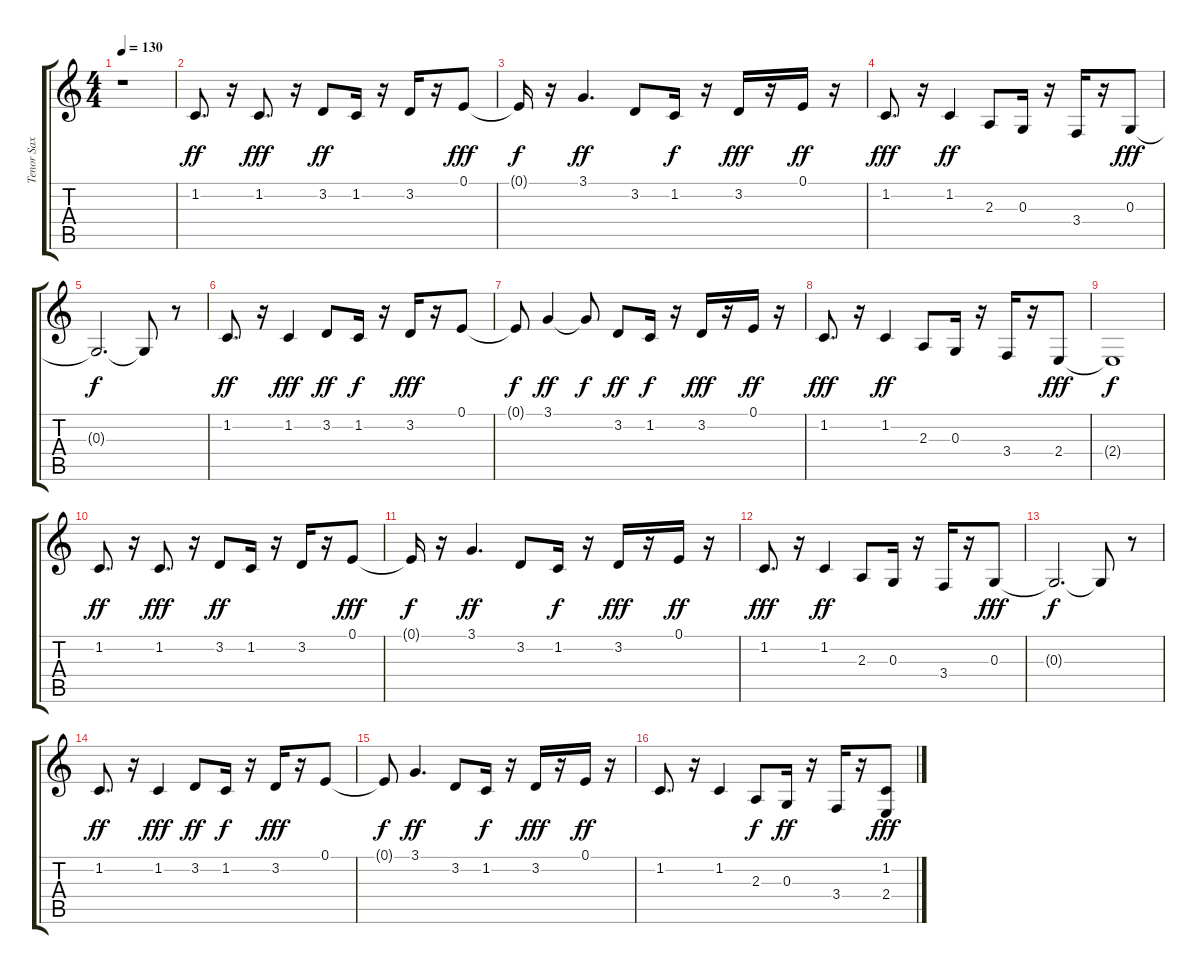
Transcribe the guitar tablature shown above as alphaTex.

\track ("Tenor Sax" "Tenor Sax") {instrument tenorsax}
\staff {score tabs}
\tuning (E4 B3 G3 D3 A2 E2) {hide}
\ts (4 4)
\tempo 130
\clef g2
\ks c
r.1{dy f} |
1.2.8{d dy ff} r.16 1.2.8{d dy fff} r.16 3.2.8{dy ff} 1.2.16 r.16 3.2.16 r.16 0.1.8{dy fff} |
0.1{t}.16{dy f} r.16 3.1.4{d dy ff} 3.2.8 1.2.16{dy f} r.16 3.2.16{dy fff} r.16 0.1.16{dy ff} r.16 |
1.2.8{d dy fff} r.16 1.2.4{dy ff} 2.3.8 0.3.16 r.16 3.4.16 r.16 0.3.8{dy fff} |
0.3{t}.2{d dy f} 0.3{t}.8 r.8 |
1.2.8{d dy ff} r.16 1.2.4{dy fff} 3.2.8{dy ff} 1.2.16{dy f} r.16 3.2.16{dy fff} r.16 0.1.8 |
0.1{t}.8{dy f} 3.1.4{dy ff} 3.1{t}.8{dy f} 3.2.8{dy ff} 1.2.16{dy f} r.16 3.2.16{dy fff} r.16 0.1.16{dy ff} r.16 |
1.2.8{d dy fff} r.16 1.2.4{dy ff} 2.3.8 0.3.16 r.16 3.4.16 r.16 2.4.8{dy fff} |
2.4{t}.1{dy f} |
1.2.8{d dy ff} r.16 1.2.8{d dy fff} r.16 3.2.8{dy ff} 1.2.16 r.16 3.2.16 r.16 0.1.8{dy fff} |
0.1{t}.16{dy f} r.16 3.1.4{d dy ff} 3.2.8 1.2.16{dy f} r.16 3.2.16{dy fff} r.16 0.1.16{dy ff} r.16 |
1.2.8{d dy fff} r.16 1.2.4{dy ff} 2.3.8 0.3.16 r.16 3.4.16 r.16 0.3.8{dy fff} |
0.3{t}.2{d dy f} 0.3{t}.8 r.8 |
1.2.8{d dy ff} r.16 1.2.4{dy fff} 3.2.8{dy ff} 1.2.16{dy f} r.16 3.2.16{dy fff} r.16 0.1.8 |
0.1{t}.8{dy f} 3.1.4{d dy ff} 3.2.8 1.2.16{dy f} r.16 3.2.16{dy fff} r.16 0.1.16{dy ff} r.16 |
1.2.8{d} r.16 1.2.4 2.3.8{dy f} 0.3.16{dy ff} r.16 3.4.16 r.16 (1.2 2.4).8{dy fff}
